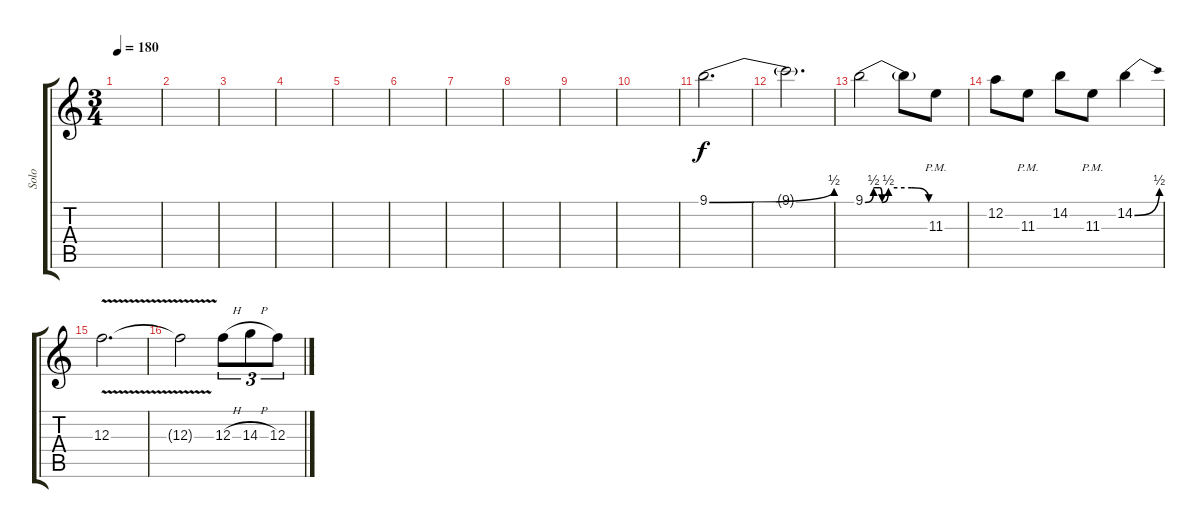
\track ("Solo" "Solo") {instrument overdrivenguitar}
\staff {score tabs}
\tuning (D4 A3 F3 C3 G2 C2) {hide}
\ts (3 4)
\tempo 180
\clef g2
\ks c
|
|
|
|
|
|
|
|
|
|
9.1{be (bend 0 0 60 2)}.2{d} |
9.1{t}.2{d} |
9.1{be (custom 0 0 8 2 14 2 16 0 22 2 44 2 60 0)}.2 9.1{t}.8 11.3{pm}.8 |
12.2.8 11.3{pm}.8 14.2.8 11.3{pm}.8 14.2{be (bend 0 0 60 2)}.4 |
12.3{v}.2{d} |
12.3{t}.2 12.3{h}.8{tu (3 2)} 14.3{h}.8{tu (3 2)} 12.3.8{tu (3 2)}
